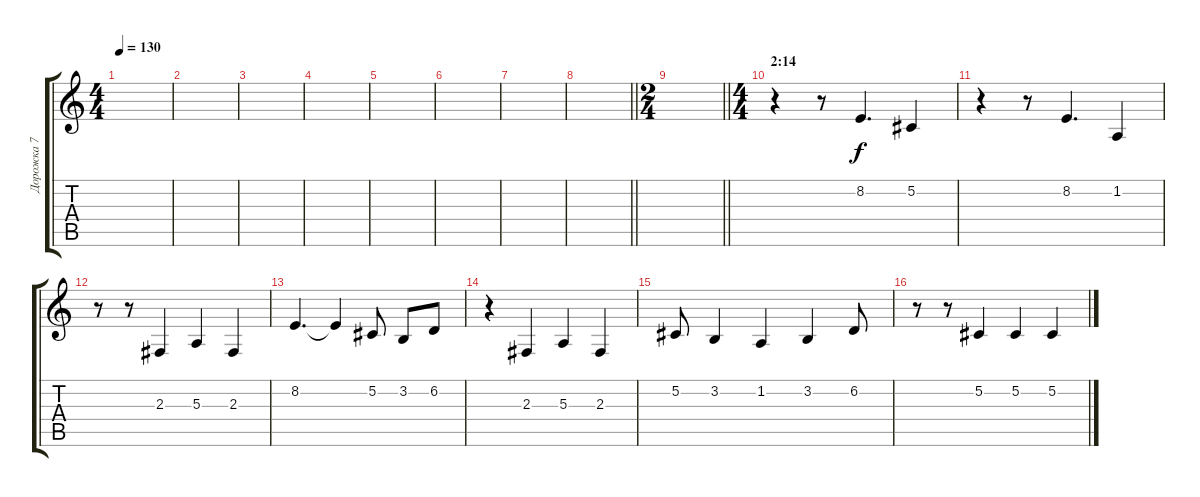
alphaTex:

\track ("Дорожка 7" "Дорожка 7") {instrument baritonesax}
\staff {score tabs}
\tuning (Db4 Ab3 E3 B2 Gb2 B1) {hide}
\ts (4 4)
\tempo 130
\clef g2
\ks c
|
|
|
|
|
|
|
\barLineRight lightlight
|
\ts (2 4)
\barLineRight lightlight
|
\ts (4 4)
\section ("" "2:14")
r.4 r.8 8.2.4{d} 5.2.4 |
r.4 r.8 8.2.4{d} 1.2.4 |
r.8 r.8 2.3.4 5.3.4 2.3.4 |
8.2.4{d} 8.2{t}.4 5.2.8 3.2.8 6.2.8 |
r.4 2.3.4 5.3.4 2.3.4 |
5.2.8 3.2.4 1.2.4 3.2.4 6.2.8 |
r.8 r.8 5.2.4 5.2.4 5.2.4
